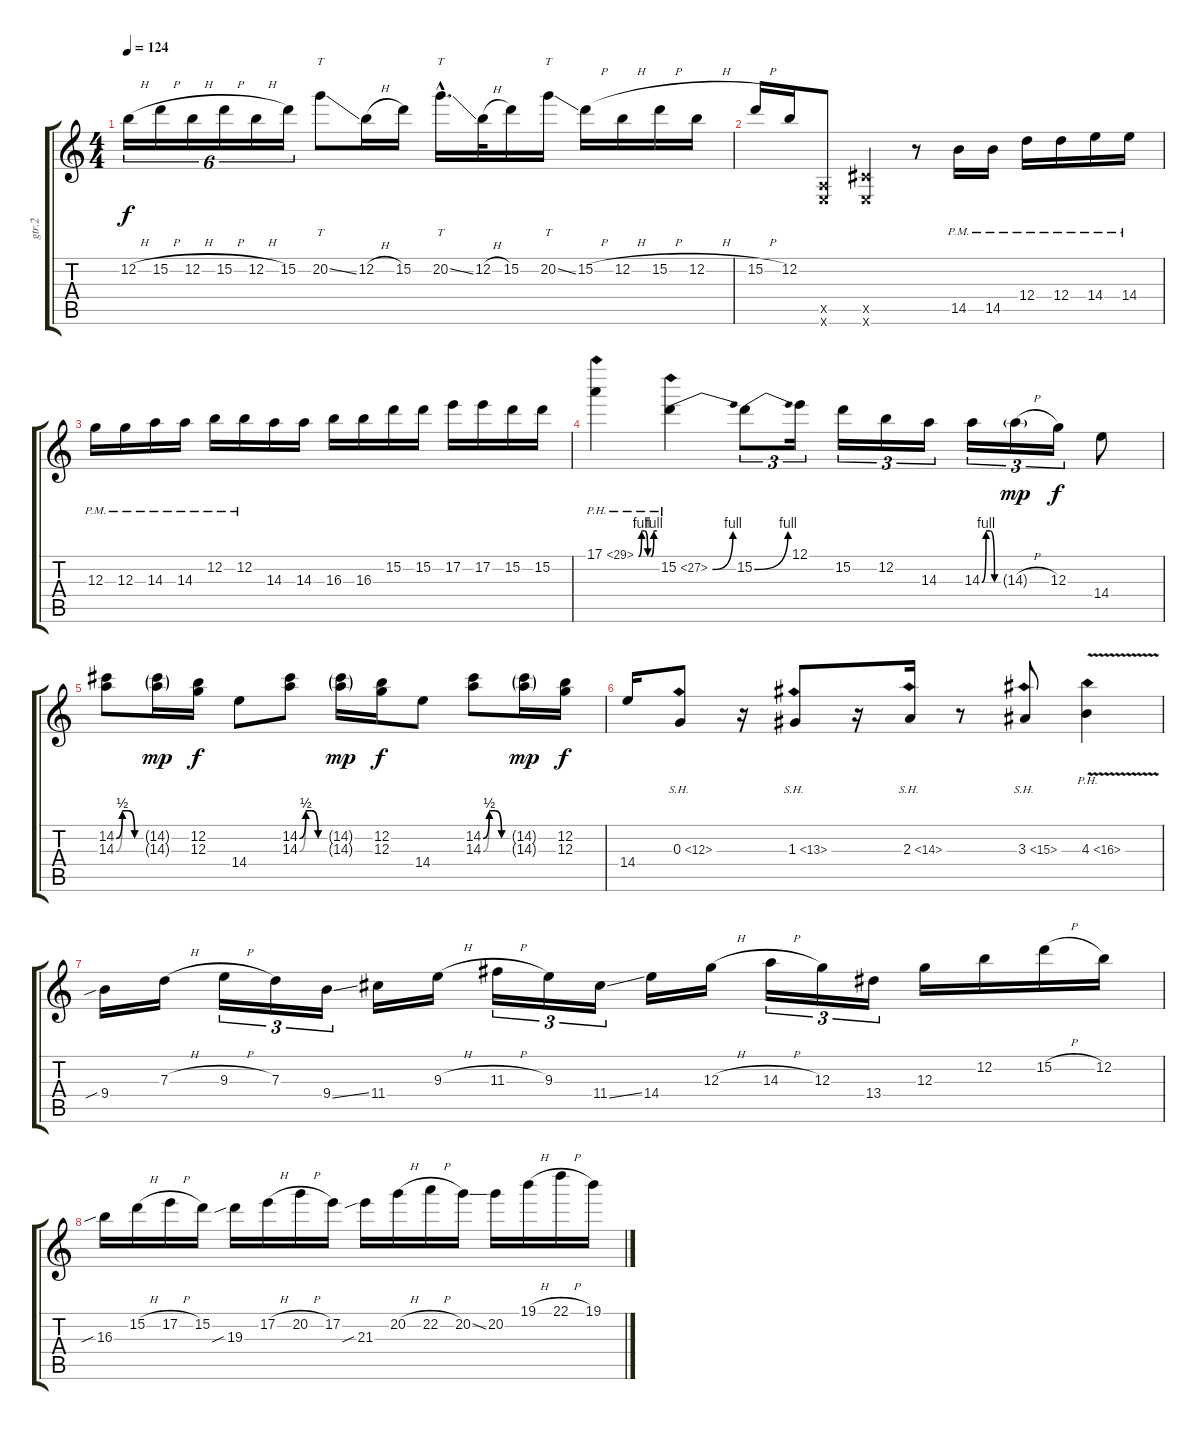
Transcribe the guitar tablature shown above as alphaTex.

\track ("gtr.2" "gtr.2") {instrument distortionguitar}
\staff {score tabs}
\tuning (E4 B3 G3 D3 A2 E2) {hide}
\ts (4 4)
\tempo 124
\clef g2
\ks c
12.2{h}.16{tu (6 4) dy f} 15.2{h}.16{tu (6 4)} 12.2{h}.16{tu (6 4)} 15.2{h}.16{tu (6 4)} 12.2{h}.16{tu (6 4)} 15.2.16{tu (6 4)} 20.2{ss}.8{tt} 12.2{h}.16 15.2.16 20.2{ss hac}.16{tt d} 12.2{h}.32 15.2.16 20.2{ss}.16{tt} 15.2{h}.16 12.2{h}.16 15.2{h}.16 12.2{h}.16 |
15.2{h}.16 12.2.16 (0.5{x} 0.6{x}).8 (4.5{x} 0.6{x}).4 r.8 14.5{pm}.16 14.5{pm}.16 12.4{pm}.16 12.4{pm}.16 14.4{pm}.16 14.4{pm}.16 |
12.3{pm}.16 12.3{pm}.16 14.3{pm}.16 14.3{pm}.16 12.2{pm}.16 12.2{pm}.16 14.3.16 14.3.16 16.3.16 16.3.16 15.2.16 15.2.16 17.2.16 17.2.16 15.2.16 15.2.16 |
17.1{be (custom 0 0 10 4 20 4 30 0 40 0 50 4 60 4) ph 12}.4 15.2{be (bend 0 0 60 4) ph 12}.4 15.2{be (bend 0 0 60 4)}.8{tu (3 2)} 12.1.16{tu (3 2)} 15.2.16{tu (3 2)} 12.2.16{tu (3 2)} 14.3.16{tu (3 2)} 14.3{be (custom 0 0 15 4 30 4 45 0 60 0)}.16{tu (3 2)} 14.3{h g}.16{tu (3 2) dy mp} 12.3.16{tu (3 2) dy f} 14.4.8 |
(14.2{be (custom 0 0 15 2 30 2 45 0 60 0)} 14.3{be (custom 0 0 15 2 30 2 45 0 60 0)}).8 (14.2{g} 14.3{g}).16{dy mp} (12.2 12.3).16{dy f} 14.4.8 (14.2{be (custom 0 0 15 2 30 2 45 0 60 0)} 14.3{be (custom 0 0 15 2 30 2 45 0 60 0)}).8 (14.2{g} 14.3{g}).16{dy mp} (12.2 12.3).16{dy f} 14.4.8 (14.2{be (custom 0 0 15 2 30 2 45 0 60 0)} 14.3{be (custom 0 0 15 2 30 2 45 0 60 0)}).8 (14.2{g} 14.3{g}).16{dy mp} (12.2 12.3).16{dy f} |
14.4.16 0.3{sh 12}.8 r.16 1.3{sh 12}.8 r.16 2.3{sh 12}.16 r.8 3.3{sh 12}.8 4.3{ph 12 v}.4 |
9.4{sib}.16 7.3{h}.16 9.3{h}.16{tu (3 2)} 7.3.16{tu (3 2)} 9.4{ss}.16{tu (3 2)} 11.4.16 9.3{h}.16 11.3{h}.16{tu (3 2)} 9.3.16{tu (3 2)} 11.4{ss}.16{tu (3 2)} 14.4.16 12.3{h}.16 14.3{h}.16{tu (3 2)} 12.3.16{tu (3 2)} 13.4.16{tu (3 2)} 12.3.16 12.2.16 15.2{h}.16 12.2.16 |
16.3{sib}.16 15.2{h}.16 17.2{h}.16 15.2.16 19.3{sib}.16 17.2{h}.16 20.2{h}.16 17.2.16 21.3{sib}.16 20.2{h}.16 22.2{h}.16 20.2{ss}.16 20.2.16 19.1{h}.16 22.1{h}.16 19.1.16
